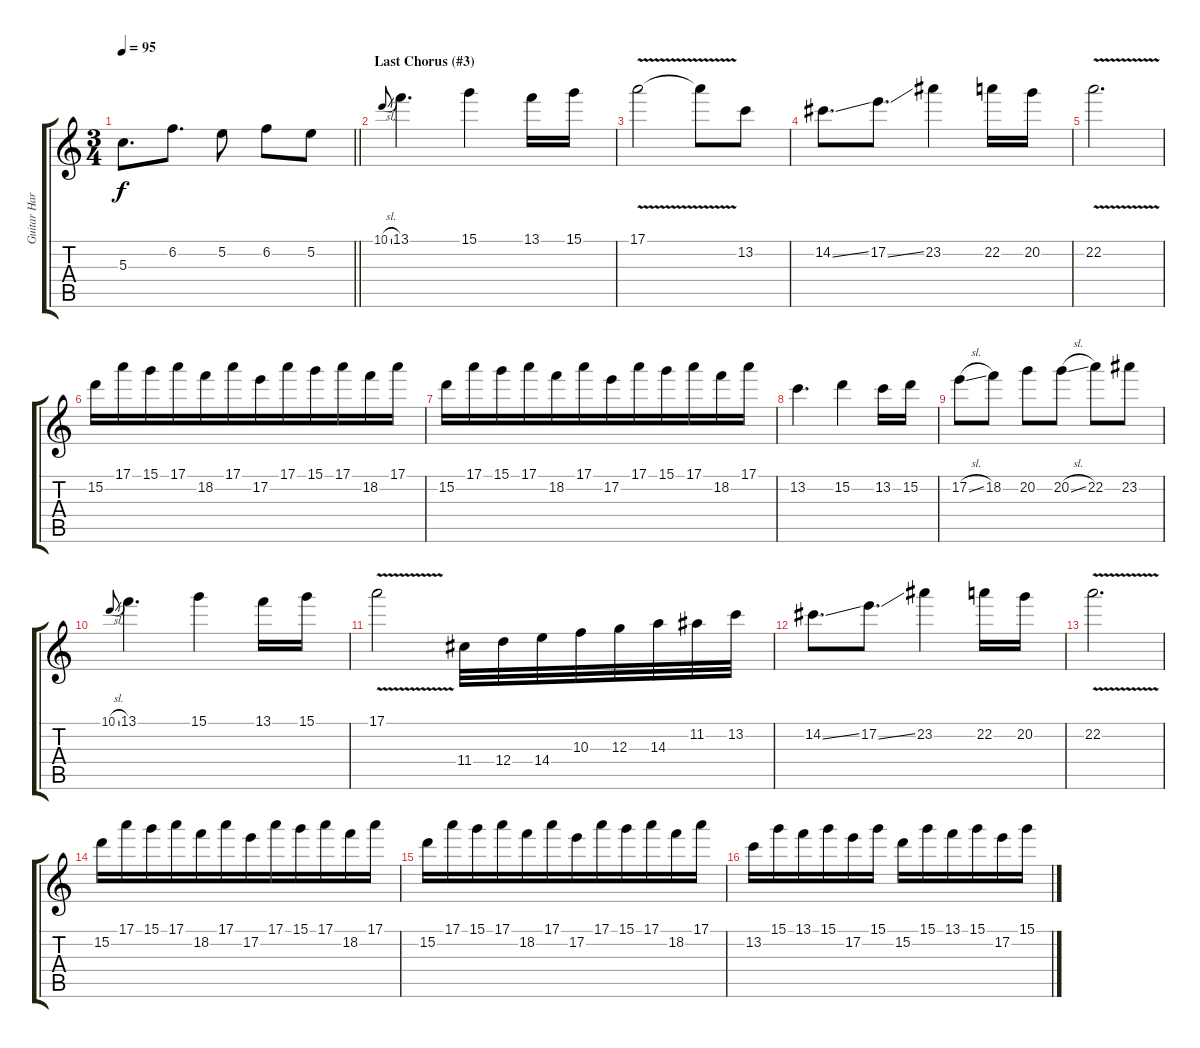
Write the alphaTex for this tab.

\track ("Guitar Harmony Zacky" "Guitar Har") {instrument distortionguitar}
\staff {score tabs}
\tuning (E4 B3 G3 D3 A2 D2) {hide}
\ts (3 4)
\tempo 95
\clef g2
\barLineRight lightlight
\ks c
5.3.8{d dy f} 6.2.8{d} 5.2.8 6.2.8 5.2.8 |
\section ("" "Last Chorus (#3)")
10.1{sl}.8{gr onbeat} 13.1.4{d volume 12 balance 0} 15.1.4 13.1.16 15.1.16 |
17.1{v}.2 17.1{t}.8 13.2.8 |
14.2{ss}.8{d} 17.2{ss}.8{d} 23.2.4 22.2.16 20.2.16 |
22.2{v}.2{d} |
15.2.16 17.1.16 15.1.16 17.1.16{beam merge} 18.2.16 17.1.16 17.2.16 17.1.16{beam merge} 15.1.16 17.1.16 18.2.16 17.1.16 |
15.2.16 17.1.16 15.1.16 17.1.16{beam merge} 18.2.16 17.1.16 17.2.16 17.1.16{beam merge} 15.1.16 17.1.16 18.2.16 17.1.16 |
13.2.4{d} 15.2.4 13.2.16 15.2.16 |
17.2{sl}.8 18.2.8 20.2.8 20.2{sl}.8 22.2.8 23.2.8 |
10.1{sl}.8{gr onbeat} 13.1.4{d} 15.1.4 13.1.16 15.1.16 |
17.1{v}.2 11.4.32 12.4.32 14.4.32 10.3.32 12.3.32 14.3.32 11.2.32 13.2.32 |
14.2{ss}.8{d} 17.2{ss}.8{d} 23.2.4 22.2.16 20.2.16 |
22.2{v}.2{d} |
15.2.16 17.1.16 15.1.16 17.1.16{beam merge} 18.2.16 17.1.16 17.2.16 17.1.16{beam merge} 15.1.16 17.1.16 18.2.16 17.1.16 |
15.2.16 17.1.16 15.1.16 17.1.16{beam merge} 18.2.16 17.1.16 17.2.16 17.1.16{beam merge} 15.1.16 17.1.16 18.2.16 17.1.16 |
13.2.16 15.1.16 13.1.16 15.1.16{beam merge} 17.2.16 15.1.16{beam split} 15.2.16 15.1.16{beam merge} 13.1.16 15.1.16{beam merge} 17.2.16 15.1.16
